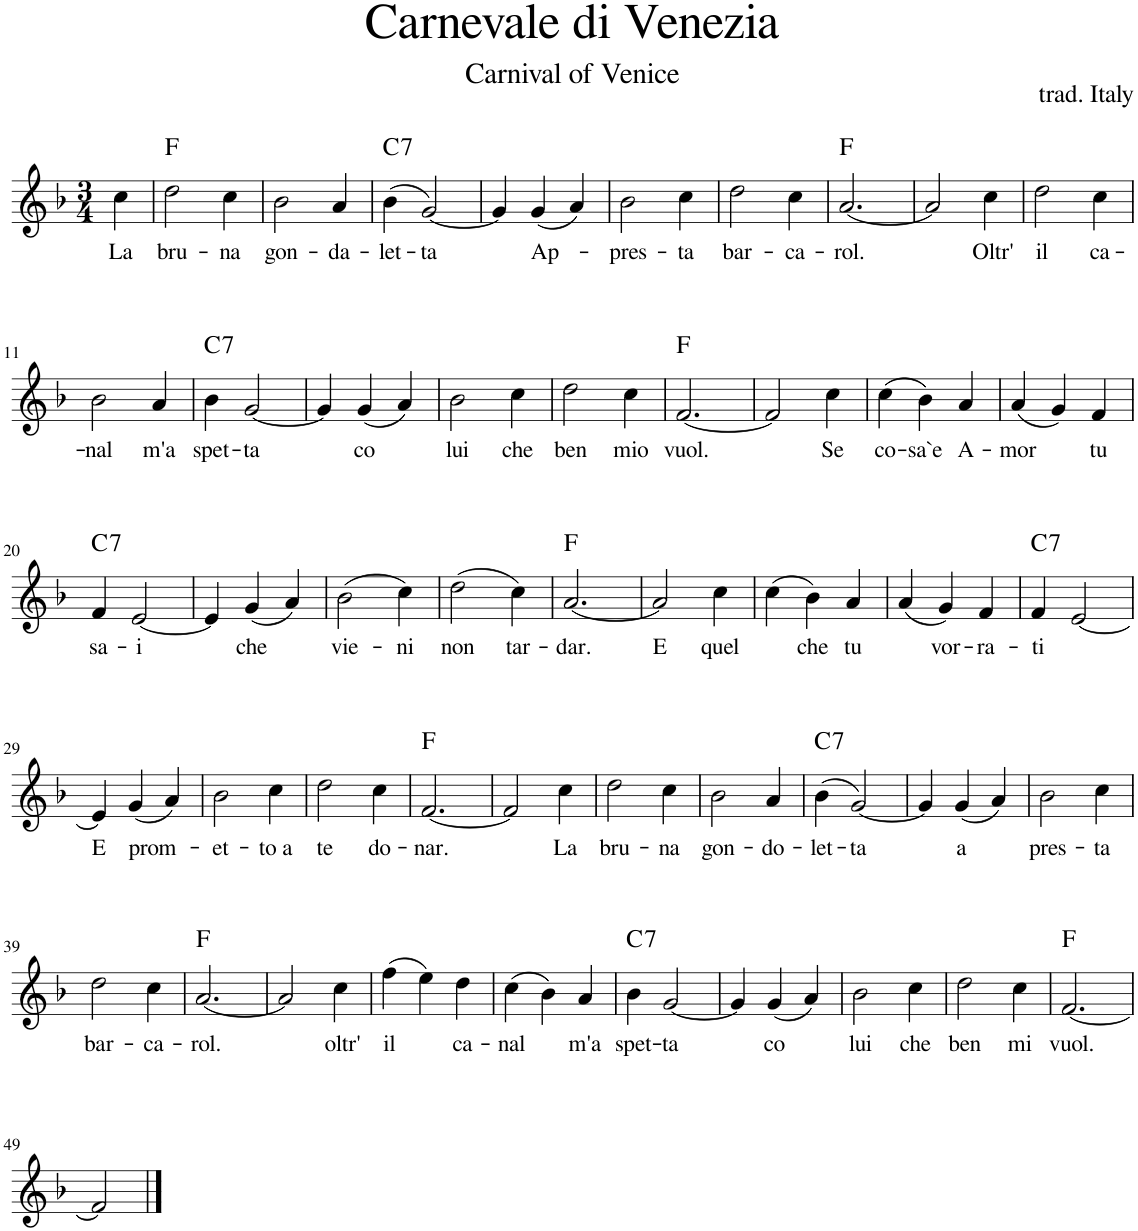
**kern	**text	**harte
*part1	*part1	*part1
*staff1	*staff1	*
*I"Piano	*	*
*I'Pno	*	*
*clefG2	*	*
*k[b-]	*	*
*F:	*	*
*M3/4	*	*
=1	=1	=1
!	!LO:LY:b	!
4cc\	La	.
=2	=2	=2
!	!LO:LY:b	!
2dd\	bru-	F:maj
!	!LO:LY:b	!
4cc\	-na	.
=3	=3	=3
!	!LO:LY:b	!
2b-\	gon-	.
!	!LO:LY:b	!
4a/	-da-	.
=4	=4	=4
!	!LO:LY:b	!LO:H:kt=7
(4b-\	-let-	C:7
!	!LO:LY:b	!
[2g/)	-ta	.
=5	=5	=5
4g/]	.	.
!	!LO:LY:b	!
(4g/	Ap-	.
4a/)	.	.
=6	=6	=6
!	!LO:LY:b	!
2b-\	-pres-	.
!	!LO:LY:b	!
4cc\	-ta	.
=7	=7	=7
!	!LO:LY:b	!
2dd\	bar-	.
!	!LO:LY:b	!
4cc\	-ca-	.
=8	=8	=8
!	!LO:LY:b	!
[2.a/	-rol.	F:maj
=9	=9	=9
2a/]	.	.
!	!LO:LY:b	!
4cc\	Oltr'	.
=10	=10	=10
!	!LO:LY:b	!
2dd\	il	.
!	!LO:LY:b	!
4cc\	ca-	.
!!LO:LB:g=z
=11	=11	=11
!	!LO:LY:b	!
2b-\	-nal	.
!	!LO:LY:b	!
4a/	m'a	.
=12	=12	=12
!	!LO:LY:b	!LO:H:kt=7
4b-\	spet-	C:7
!	!LO:LY:b	!
[2g/	-ta	.
=13	=13	=13
4g/]	.	.
!	!LO:LY:b	!
(4g/	co	.
4a/)	.	.
=14	=14	=14
!	!LO:LY:b	!
2b-\	lui	.
!	!LO:LY:b	!
4cc\	che	.
=15	=15	=15
!	!LO:LY:b	!
2dd\	ben	.
!	!LO:LY:b	!
4cc\	mio	.
=16	=16	=16
!	!LO:LY:b	!
[2.f/	vuol.	F:maj
=17	=17	=17
2f/]	.	.
!	!LO:LY:b	!
4cc\	Se	.
=18	=18	=18
!	!LO:LY:b	!
(4cc\	co-	.
!	!LO:LY:b	!
4b-\)	-sa`e	.
!	!LO:LY:b	!
4a/	A-	.
=19	=19	=19
!	!LO:LY:b	!
(4a/	-mor	.
4g/)	.	.
!	!LO:LY:b	!
4f/	tu	.
!!LO:LB:g=z
=20	=20	=20
!	!LO:LY:b	!LO:H:kt=7
4f/	sa-	C:7
!	!LO:LY:b	!
[2e/	-i	.
=21	=21	=21
4e/]	.	.
!	!LO:LY:b	!
(4g/	che	.
4a/)	.	.
=22	=22	=22
!	!LO:LY:b	!
(2b-\	vie-	.
!	!LO:LY:b	!
4cc\)	-ni	.
=23	=23	=23
!	!LO:LY:b	!
(2dd\	non	.
!	!LO:LY:b	!
4cc\)	tar-	.
=24	=24	=24
!	!LO:LY:b	!
[2.a/	-dar.	F:maj
=25	=25	=25
!	!LO:LY:b	!
2a/]	E	.
!	!LO:LY:b	!
4cc\	quel	.
=26	=26	=26
(4cc\	.	.
!	!LO:LY:b	!
4b-\)	che	.
!	!LO:LY:b	!
4a/	tu	.
=27	=27	=27
(4a/	.	.
!	!LO:LY:b	!
4g/)	vor-	.
!	!LO:LY:b	!
4f/	-ra-	.
=28	=28	=28
!	!LO:LY:b	!LO:H:kt=7
4f/	-ti	C:7
[2e/	.	.
!!LO:LB:g=z
=29	=29	=29
!	!LO:LY:b	!
4e/]	E	.
!	!LO:LY:b	!
(4g/	prom-	.
4a/)	.	.
=30	=30	=30
!	!LO:LY:b	!
2b-\	-et-	.
!	!LO:LY:b	!
4cc\	-to a	.
=31	=31	=31
!	!LO:LY:b	!
2dd\	te	.
!	!LO:LY:b	!
4cc\	do-	.
=32	=32	=32
!	!LO:LY:b	!
[2.f/	-nar.	F:maj
=33	=33	=33
2f/]	.	.
!	!LO:LY:b	!
4cc\	La	.
=34	=34	=34
!	!LO:LY:b	!
2dd\	bru-	.
!	!LO:LY:b	!
4cc\	-na	.
=35	=35	=35
!	!LO:LY:b	!
2b-\	gon-	.
!	!LO:LY:b	!
4a/	-do-	.
=36	=36	=36
!	!LO:LY:b	!LO:H:kt=7
(4b-\	-let-	C:7
!	!LO:LY:b	!
[2g/)	-ta	.
=37	=37	=37
4g/]	.	.
!	!LO:LY:b	!
(4g/	a	.
4a/)	.	.
=38	=38	=38
!	!LO:LY:b	!
2b-\	pres-	.
!	!LO:LY:b	!
4cc\	-ta	.
!!LO:LB:g=z
=39	=39	=39
!	!LO:LY:b	!
2dd\	bar-	.
!	!LO:LY:b	!
4cc\	-ca-	.
=40	=40	=40
!	!LO:LY:b	!
[2.a/	-rol.	F:maj
=41	=41	=41
2a/]	.	.
!	!LO:LY:b	!
4cc\	oltr'	.
=42	=42	=42
!	!LO:LY:b	!
(4ff\	il	.
4ee\)	.	.
!	!LO:LY:b	!
4dd\	ca-	.
=43	=43	=43
!	!LO:LY:b	!
(4cc\	-nal	.
4b-\)	.	.
!	!LO:LY:b	!
4a/	m'a	.
=44	=44	=44
!	!LO:LY:b	!LO:H:kt=7
4b-\	spet-	C:7
!	!LO:LY:b	!
[2g/	-ta	.
=45	=45	=45
4g/]	.	.
!	!LO:LY:b	!
(4g/	co	.
4a/)	.	.
=46	=46	=46
!	!LO:LY:b	!
2b-\	lui	.
!	!LO:LY:b	!
4cc\	che	.
=47	=47	=47
!	!LO:LY:b	!
2dd\	ben	.
!	!LO:LY:b	!
4cc\	mi	.
=48	=48	=48
!	!LO:LY:b	!
[2.f/	vuol.	F:maj
!!LO:LB:g=z
=49	=49	=49
2f/]	.	.
==	==	==
*-	*-	*-
